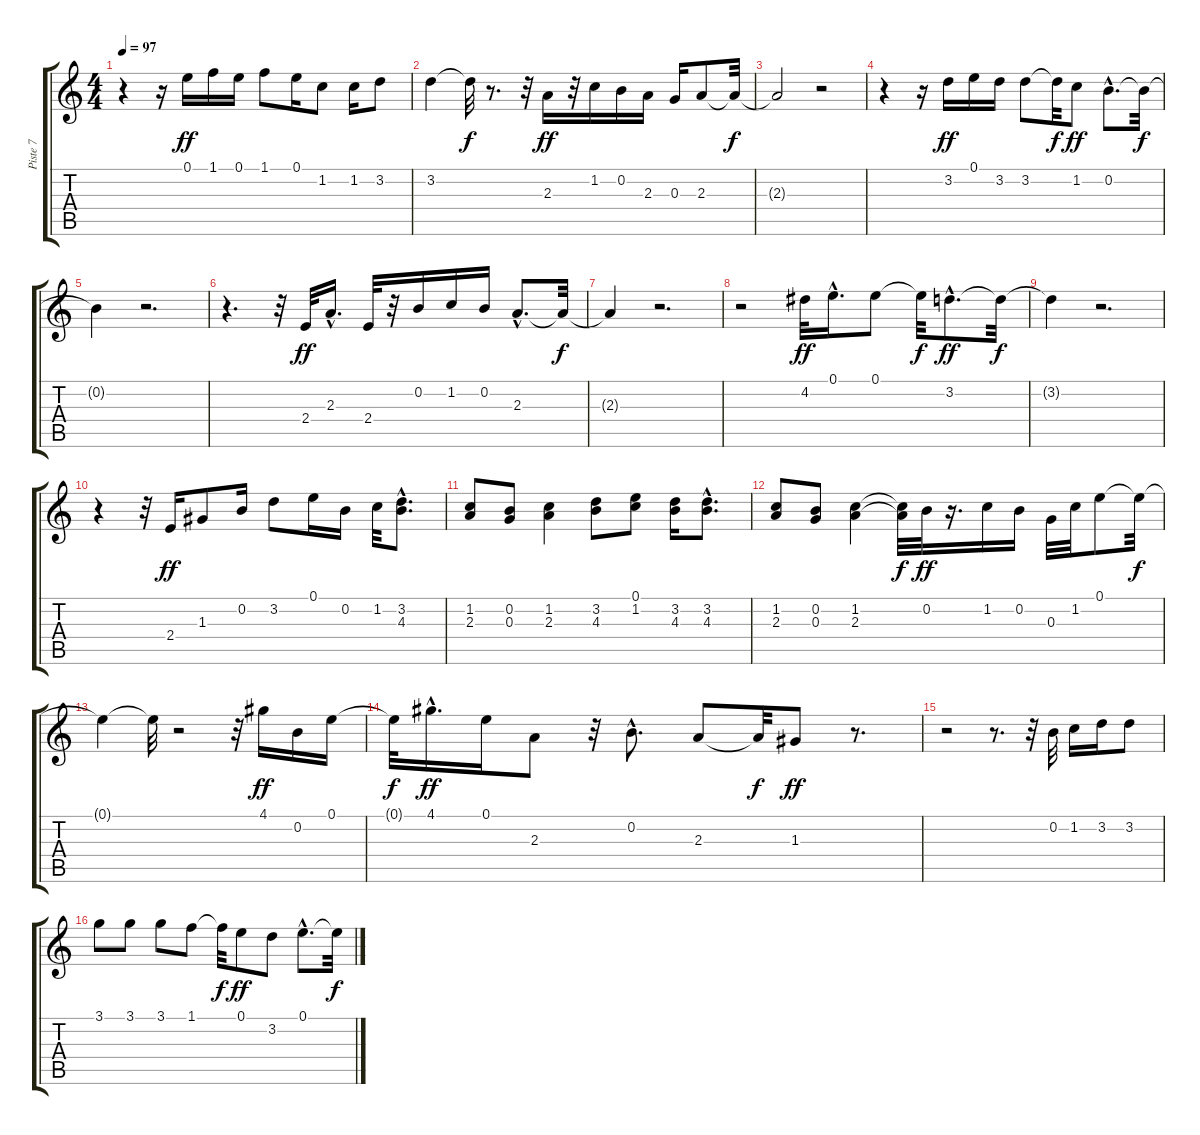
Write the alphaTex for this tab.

\track ("Piste 7" "Piste 7") {instrument acousticguitarnylon}
\staff {score tabs}
\tuning (E4 B3 G3 D3 A2 E2) {hide}
\ts (4 4)
\tempo 97
\clef g2
\ks c
r.4{dy ff} r.16 0.1.16 1.1.16 0.1.16 1.1.8 0.1.16 1.2.8 1.2.16 3.2.8 |
3.2.4 3.2{t}.32{dy f} r.8{d} r.32 2.3.16{dy ff} r.32 1.2.16 0.2.16 2.3.16 0.3.16 2.3.8 2.3{t}.32{dy f} |
2.3{t}.2 r.2 |
r.4 r.16 3.2.16{dy ff} 0.1.16 3.2.16 3.2.8 3.2{t}.32{dy f} 1.2.8{dy ff} 0.2{hac}.8{d} 0.2{t}.32{dy f} |
0.2{t}.4 r.2{d} |
r.4{d} r.32 2.4.32{dy ff} 2.3{hac}.16{d} 2.4.32 r.32 0.2.16 1.2.16 0.2.16 2.3{hac}.8{d} 2.3{t}.32{dy f} |
2.3{t}.4 r.2{d} |
r.2 4.2.32{dy ff} 0.1{hac}.16{d} 0.1.8 0.1{t}.32{dy f} 3.2{hac}.8{d dy ff} 3.2{t}.32{dy f} |
3.2{t}.4 r.2{d} |
r.4 r.32 2.4.16{dy ff} 1.3.8 0.2.16 3.2.8 0.1.16 0.2.16 1.2.32 (3.2{hac} 4.3{hac}).8{d} |
(1.2 2.3).8 (0.2 0.3).8 (1.2 2.3).4 (3.2 4.3).8 (0.1 1.2).8 (3.2 4.3).16 (3.2{hac} 4.3{hac}).8{d} |
(1.2 2.3).8 (0.2 0.3).8 (1.2 2.3).4 (1.2{t} 2.3{t}).32{dy f} 0.2.32{dy ff} r.16{d} 1.2.16 0.2.16 0.3.32 1.2.32 0.1.8 0.1{t}.32{dy f} |
0.1{t}.4 0.1{t}.32 r.2 r.32 4.1.16{dy ff} 0.2.16 0.1.16 |
0.1{t}.32{dy f} 4.1{hac}.16{d dy ff} 0.1.16 2.3.8 r.32 0.2{hac}.8{d} 2.3.8 2.3{t}.32{dy f} 1.3.8{dy ff} r.8{d} |
r.2 r.8{d} r.32 0.2.32 1.2.16 3.2.16 3.2.8 |
3.1.8 3.1.8 3.1.8 1.1.8 1.1{t}.32{dy f} 0.1.8{dy ff} 3.2.8 0.1{hac}.8{d} 0.1{t}.32{dy f}
